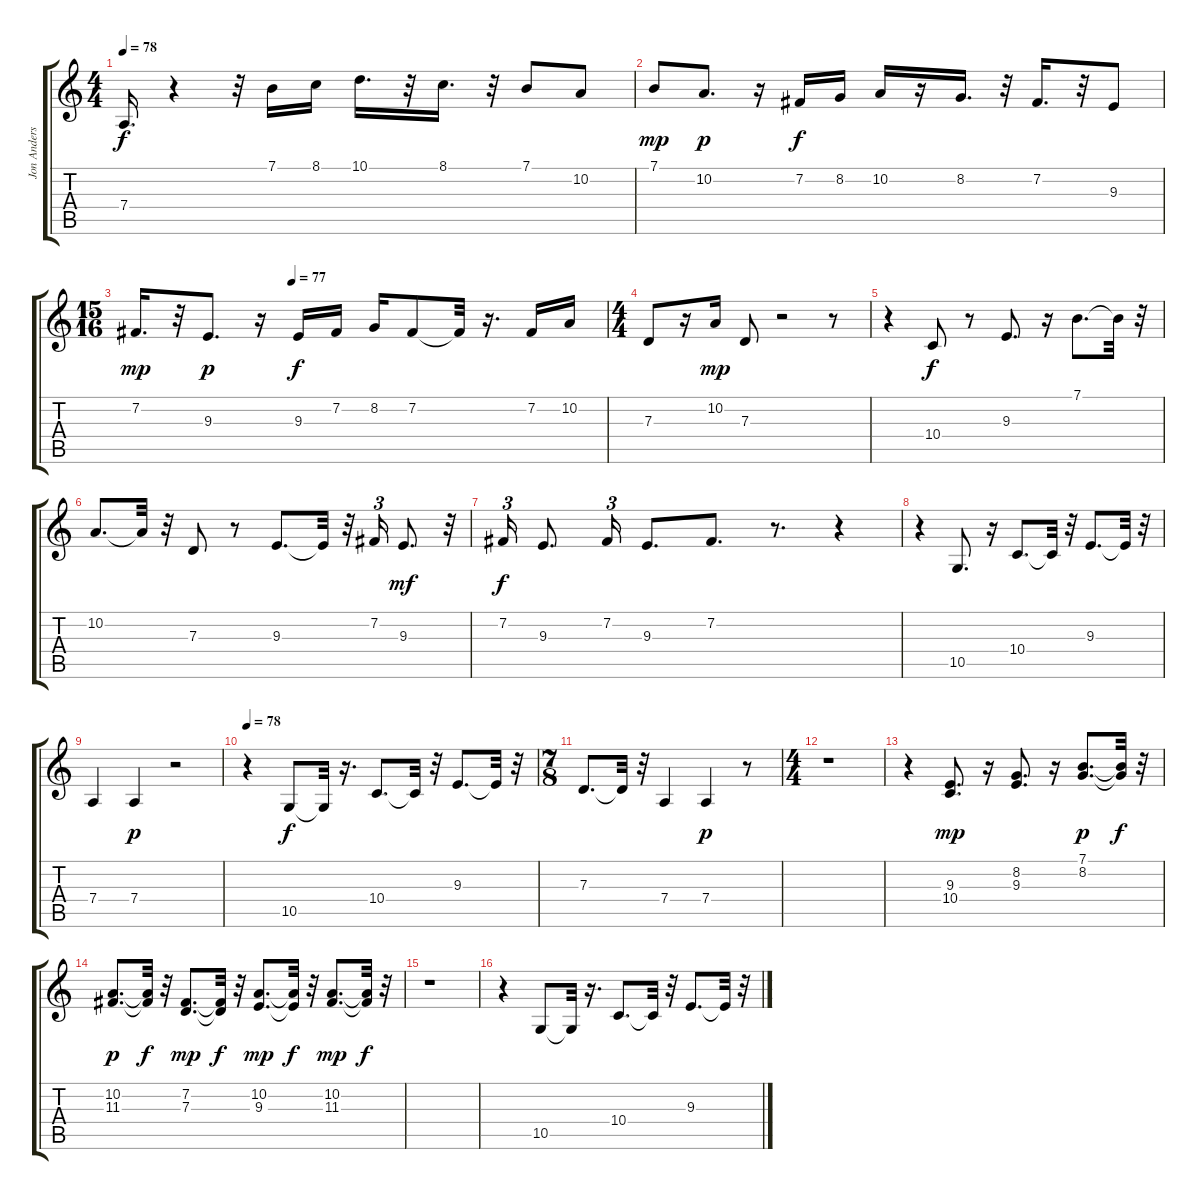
\track ("Jon Anderson" "Jon Anders") {instrument synthvoice}
\staff {score tabs}
\tuning (E4 B3 G3 D3 A2 E2) {hide}
\ts (4 4)
\tempo 78
\clef g2
\ks c
7.4{t}.16{d dy f} r.4 r.32 7.1.16 8.1.16 10.1.16{d} r.32 8.1.16{d} r.32 7.1.8 10.2.8 |
7.1.8{dy mp} 10.2.8{d dy p} r.16 7.2.16{dy f} 8.2.16 10.2.16 r.16 8.2.16{d} r.32 7.2.16{d} r.32 9.3.8 |
\ts (15 16)
\tempo (77 0.3333333333333333)
7.2.16{d dy mp} r.32 9.3.8{d dy p} r.16 9.3.16{dy f} 7.2.16 8.2.16 7.2.8 7.2{t}.32 r.16{d} 7.2.16 10.2.16 |
\ts (4 4)
7.3.8 r.16 10.2.16{dy mp} 7.3.8 r.2 r.8 |
r.4 10.4.8{dy f} r.8 9.3.8{d} r.16 7.1.8{d} 7.1{t}.32 r.32 |
10.2.8{d} 10.2{t}.32 r.32 7.3.8 r.8 9.3.8{d} 9.3{t}.32 r.32 7.2.16{tu (3 2)} 9.3.8{d dy mf} r.32{tu (3 2)} |
7.2.16{tu (3 2) dy f} 9.3.8{d} 7.2.16{tu (3 2)} 9.3.8{d} 7.2.8{d} r.8{d} r.4{tu (3 2)} |
r.4 10.5.8{d} r.16 10.4.8{d} 10.4{t}.32 r.32 9.3.8{d} 9.3{t}.32 r.32 |
7.4.4 7.4.4{dy p} r.2 |
\tempo 78
r.4 10.5.8{dy f} 10.5{t}.32 r.16{d} 10.4.8{d} 10.4{t}.32 r.32 9.3.8{d} 9.3{t}.32 r.32 |
\ts (7 8)
7.3.8{d} 7.3{t}.32 r.32 7.4.4 7.4.4{dy p} r.8 |
\ts (4 4)
r.1 |
r.4 (9.3 10.4).8{d dy mp} r.16 (8.2 9.3).8{d} r.16 (7.1 8.2).8{d dy p} (7.1{t} 8.2{t}).32{dy f} r.32 |
(10.2 11.3).8{d dy p} (10.2{t} 11.3{t}).32{dy f} r.32 (7.2 7.3).8{d dy mp} (7.2{t} 7.3{t}).32{dy f} r.32 (10.2 9.3).8{d dy mp} (10.2{t} 9.3{t}).32{dy f} r.32 (10.2 11.3).8{d dy mp} (10.2{t} 11.3{t}).32{dy f} r.32 |
r.1 |
r.4 10.5.8 10.5{t}.32 r.16{d} 10.4.8{d} 10.4{t}.32 r.32 9.3.8{d} 9.3{t}.32 r.32
